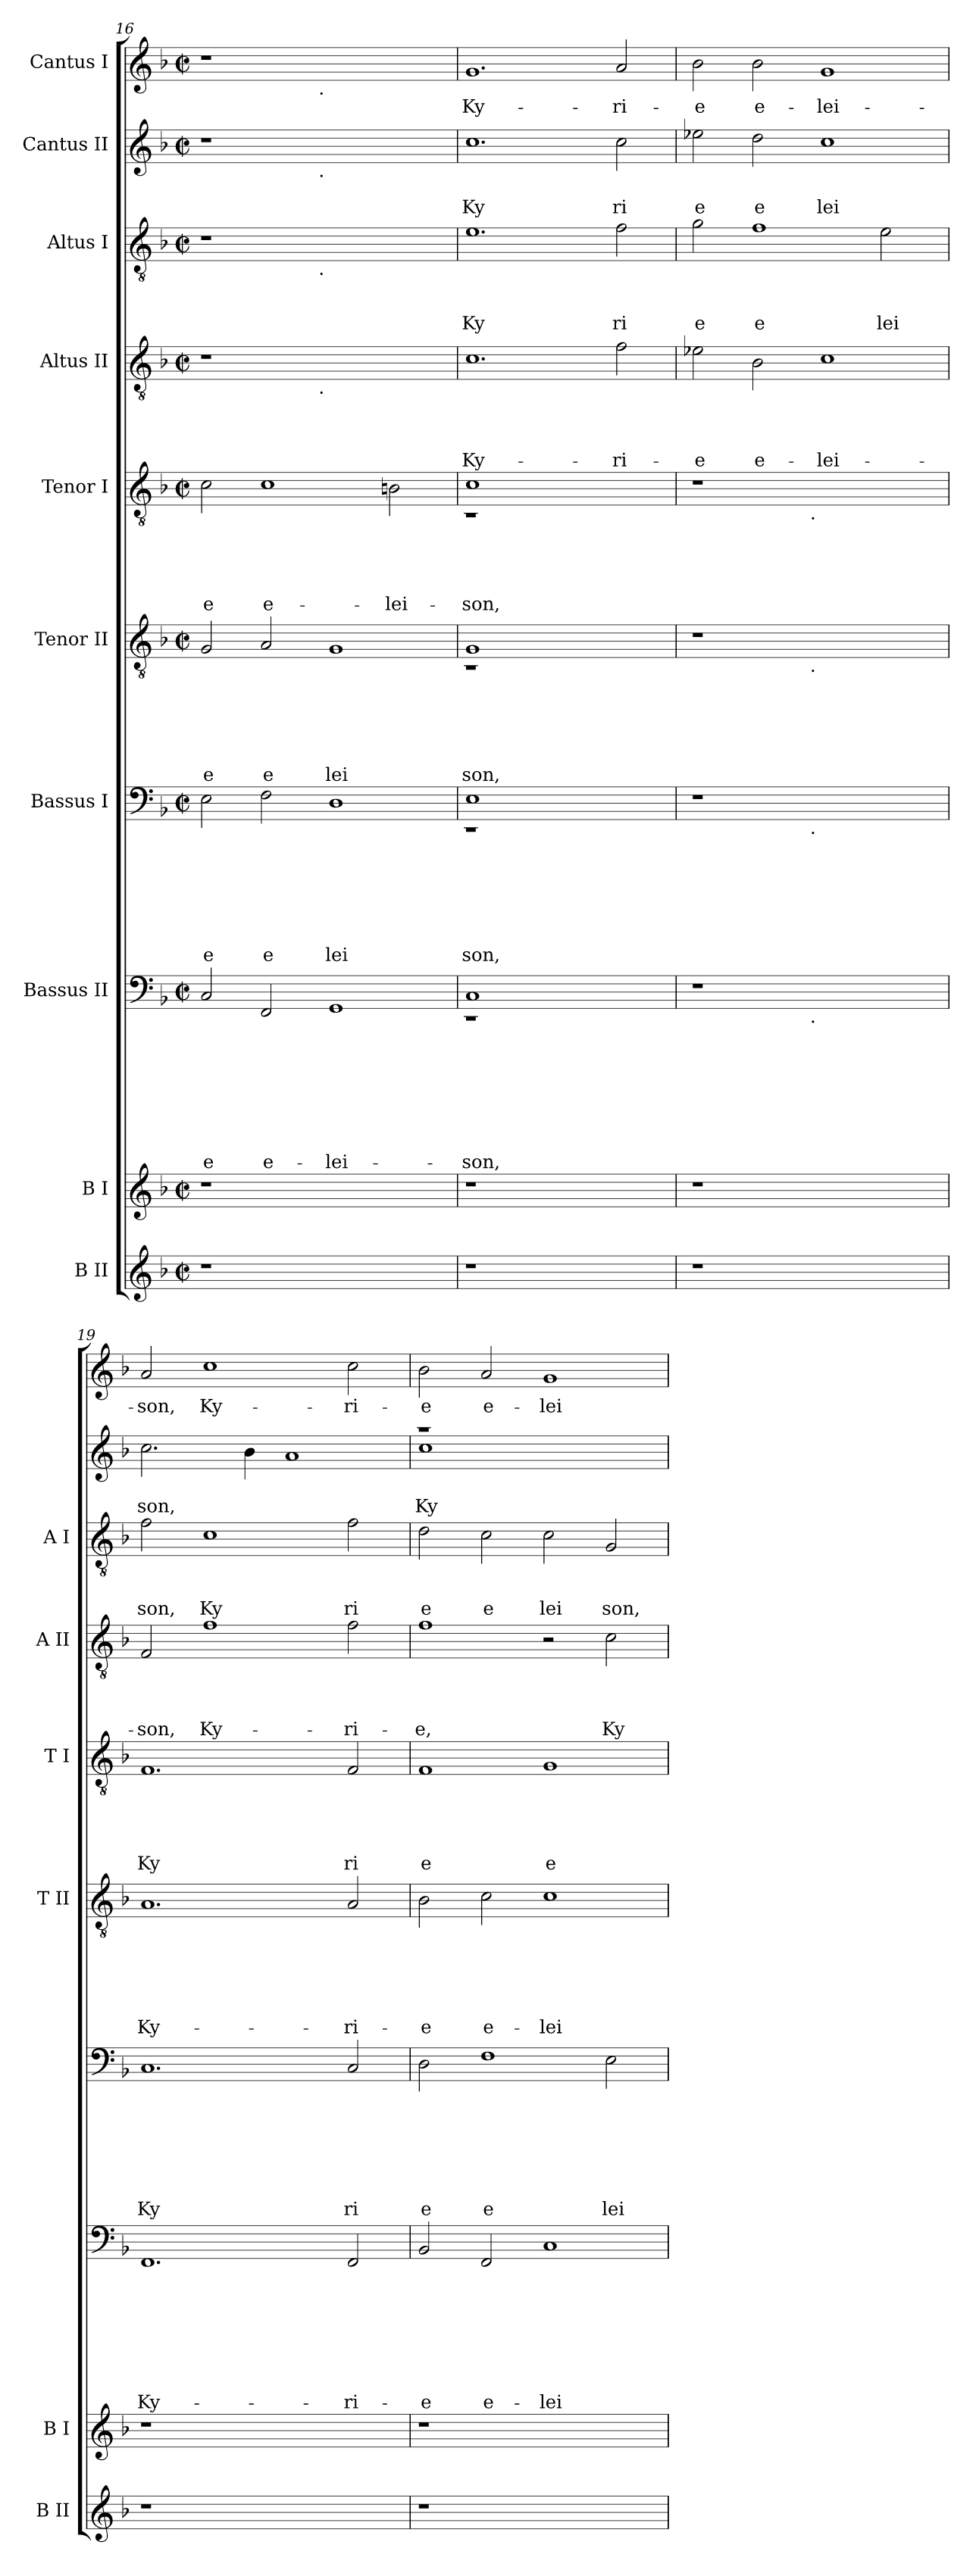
**kern	**kern	**kern	**text	**text	**text	**text	**text	**text	**text	**text	**kern	**text	**text	**text	**text	**text	**text	**text	**kern	**text	**text	**text	**text	**text	**text	**kern	**text	**text	**text	**text	**text	**kern	**text	**text	**text	**text	**kern	**text	**text	**text	**kern	**text	**text	**kern	**text
*part10	*part9	*part8	*part8	*part8	*part8	*part8	*part8	*part8	*part8	*part8	*part7	*part7	*part7	*part7	*part7	*part7	*part7	*part7	*part6	*part6	*part6	*part6	*part6	*part6	*part6	*part5	*part5	*part5	*part5	*part5	*part5	*part4	*part4	*part4	*part4	*part4	*part3	*part3	*part3	*part3	*part2	*part2	*part2	*part1	*part1
*staff10	*staff9	*staff8	*staff8	*staff8	*staff8	*staff8	*staff8	*staff8	*staff8	*staff8	*staff7	*staff7	*staff7	*staff7	*staff7	*staff7	*staff7	*staff7	*staff6	*staff6	*staff6	*staff6	*staff6	*staff6	*staff6	*staff5	*staff5	*staff5	*staff5	*staff5	*staff5	*staff4	*staff4	*staff4	*staff4	*staff4	*staff3	*staff3	*staff3	*staff3	*staff2	*staff2	*staff2	*staff1	*staff1
*I"B II	*I"B I	*I"Bassus II	*	*	*	*	*	*	*	*	*I"Bassus I	*	*	*	*	*	*	*	*I"Tenor II	*	*	*	*	*	*	*I"Tenor I	*	*	*	*	*	*I"Altus II	*	*	*	*	*I"Altus I	*	*	*	*I"Cantus II	*	*	*I"Cantus I	*
*I'B II	*I'B I	*	*	*	*	*	*	*	*	*	*	*	*	*	*	*	*	*	*I'T II	*	*	*	*	*	*	*I'T I	*	*	*	*	*	*I'A II	*	*	*	*	*I'A I	*	*	*	*	*	*	*	*
*clefG2	*clefG2	*clefF4	*	*	*	*	*	*	*	*	*clefF4	*	*	*	*	*	*	*	*clefGv2	*	*	*	*	*	*	*clefGv2	*	*	*	*	*	*clefGv2	*	*	*	*	*clefGv2	*	*	*	*clefG2	*	*	*clefG2	*
*k[b-]	*k[b-]	*k[b-]	*	*	*	*	*	*	*	*	*k[b-]	*	*	*	*	*	*	*	*k[b-]	*	*	*	*	*	*	*k[b-]	*	*	*	*	*	*k[b-]	*	*	*	*	*k[b-]	*	*	*	*k[b-]	*	*	*k[b-]	*
*F:	*F:	*F:	*	*	*	*	*	*	*	*	*F:	*	*	*	*	*	*	*	*F:	*	*	*	*	*	*	*F:	*	*	*	*	*	*F:	*	*	*	*	*F:	*	*	*	*F:	*	*	*F:	*
*M2/2	*M2/2	*M2/2	*	*	*	*	*	*	*	*	*M2/2	*	*	*	*	*	*	*	*M2/2	*	*	*	*	*	*	*M2/2	*	*	*	*	*	*M2/2	*	*	*	*	*M2/2	*	*	*	*M2/2	*	*	*M2/2	*
*met(c|)	*met(c|)	*met(c|)	*	*	*	*	*	*	*	*	*met(c|)	*	*	*	*	*	*	*	*met(c|)	*	*	*	*	*	*	*met(c|)	*	*	*	*	*	*met(c|)	*	*	*	*	*met(c|)	*	*	*	*met(c|)	*	*	*met(c|)	*
=16	=16	=16	=16	=16	=16	=16	=16	=16	=16	=16	=16	=16	=16	=16	=16	=16	=16	=16	=16	=16	=16	=16	=16	=16	=16	=16	=16	=16	=16	=16	=16	=16	=16	=16	=16	=16	=16	=16	=16	=16	=16	=16	=16	=16	=16
!	!	!	!	!	!	!	!	!	!	!LO:LY:b	!	!	!	!	!	!	!	!LO:LY:b	!	!	!	!	!	!	!LO:LY:b	!	!	!	!	!	!LO:LY:b	!	!	!	!	!	!	!	!	!	!	!	!	!	!
*	*	*	*	*	*	*	*	*	*	*	*	*	*	*	*	*	*	*	*	*	*	*	*	*	*	*	*	*	*	*	*	*^	*	*	*	*	*^	*	*	*	*^	*	*	*^	*
1r	1r	2C/	.	.	.	.	.	.	.	-e	2E\	.	.	.	.	.	.	e	2G/	.	.	.	.	.	e	2c\	.	.	.	.	-e	1r	2ryy	.	.	.	.	1r	2ryy	.	.	.	1r	2ryy	.	.	1r	2ryy	.
!	!	!	!	!	!	!	!	!	!	!LO:LY:b	!	!	!	!	!	!	!	!LO:LY:b	!	!	!	!	!	!	!LO:LY:b	!	!	!	!	!	!LO:LY:b	!	!	!	!	!	!	!	!	!	!	!	!	!	!	!	!	!	!
.	.	2FF/	.	.	.	.	.	.	.	e-	2F\	.	.	.	.	.	.	e	2A/	.	.	.	.	.	e	1c	.	.	.	.	e-	.	4...ryy	.	.	.	.	.	4...ryy	.	.	.	.	4...ryy	.	.	.	4...ryy	.
!	!	!	!	!	!	!	!	!	!	!	!	!	!	!	!	!	!	!	!	!	!	!	!	!	!	!	!	!	!	!	!	!	!	!	!	!	!	!	!	!	!	!	!	!	!	!	!	!LO:TX:b:t=.	!
!	!	!	!	!	!	!	!	!	!	!	!	!	!	!	!	!	!	!	!	!	!	!	!	!	!	!	!	!	!	!	!	!	!	!	!	!	!	!	!	!	!	!	!	!LO:TX:b:t=.	!	!	!	!	!
!	!	!	!	!	!	!	!	!	!	!	!	!	!	!	!	!	!	!	!	!	!	!	!	!	!	!	!	!	!	!	!	!	!	!	!	!	!	!	!LO:TX:b:t=.	!	!	!	!	!	!	!	!	!	!
!	!	!	!	!	!	!	!	!	!	!	!	!	!	!	!	!	!	!	!	!	!	!	!	!	!	!	!	!	!	!	!	!	!LO:TX:b:t=.	!	!	!	!	!	!	!	!	!	!	!	!	!	!	!	!
.	.	.	.	.	.	.	.	.	.	.	.	.	.	.	.	.	.	.	.	.	.	.	.	.	.	.	.	.	.	.	.	.	1ryy	.	.	.	.	.	1ryy	.	.	.	.	1ryy	.	.	.	1ryy	.
!	!	!	!	!	!	!	!	!	!	!LO:LY:b	!	!	!	!	!	!	!	!LO:LY:b	!	!	!	!	!	!	!LO:LY:b	!	!	!	!	!	!	!	!	!	!	!	!	!	!	!	!	!	!	!	!	!	!	!	!
1ryy	1ryy	1GG	.	.	.	.	.	.	.	-lei-	1D	.	.	.	.	.	.	lei	1G	.	.	.	.	.	lei	.	.	.	.	.	.	1ryy	.	.	.	.	.	1ryy	.	.	.	.	1ryy	.	.	.	1ryy	.	.
!	!	!	!	!	!	!	!	!	!	!	!	!	!	!	!	!	!	!	!	!	!	!	!	!	!	!	!	!	!	!	!LO:LY:b	!	!	!	!	!	!	!	!	!	!	!	!	!	!	!	!	!	!
.	.	.	.	.	.	.	.	.	.	.	.	.	.	.	.	.	.	.	.	.	.	.	.	.	.	2Bn\	.	.	.	.	-lei-	.	.	.	.	.	.	.	.	.	.	.	.	.	.	.	.	.	.
.	.	.	.	.	.	.	.	.	.	.	.	.	.	.	.	.	.	.	.	.	.	.	.	.	.	.	.	.	.	.	.	.	32ryy	.	.	.	.	.	32ryy	.	.	.	.	32ryy	.	.	.	32ryy	.
!!LO:LB:g=z
=17	=17	=17	=17	=17	=17	=17	=17	=17	=17	=17	=17	=17	=17	=17	=17	=17	=17	=17	=17	=17	=17	=17	=17	=17	=17	=17	=17	=17	=17	=17	=17	=17	=17	=17	=17	=17	=17	=17	=17	=17	=17	=17	=17	=17	=17	=17	=17	=17	=17
*	*	*^	*	*	*	*	*	*	*	*	*^	*	*	*	*	*	*	*	*^	*	*	*	*	*	*	*^	*	*	*	*	*	*	*	*	*	*	*	*	*	*	*	*	*	*	*	*	*	*	*
!	!	!	!LO:N:vis=1	!	!	!	!	!	!	!	!LO:LY:b	!	!LO:N:vis=1	!	!	!	!	!	!	!LO:LY:b	!	!LO:N:vis=1	!	!	!	!	!	!LO:LY:b	!	!LO:N:vis=1	!	!	!	!	!LO:LY:b	!	!	!	!	!	!LO:LY:b	!	!	!	!	!LO:LY:b	!	!	!	!LO:LY:b	!	!	!LO:LY:b
*	*	*	*	*	*	*	*	*	*	*	*	*	*	*	*	*	*	*	*	*	*	*	*	*	*	*	*	*	*	*	*	*	*	*	*	*v	*v	*	*	*	*	*	*	*	*	*	*v	*v	*	*	*v	*v	*
*	*	*	*	*	*	*	*	*	*	*	*	*	*	*	*	*	*	*	*	*	*	*	*	*	*	*	*	*	*	*	*	*	*	*	*	*	*	*	*	*	*v	*v	*	*	*	*	*	*	*	*
1r	1r	1C	0rEE	.	.	.	.	.	.	.	-son,	1E	0rEE	.	.	.	.	.	.	son,	1G	0rC	.	.	.	.	.	son,	1c	0rC	.	.	.	.	-son,	1.c	.	.	.	Ky-	1.e	.	.	Ky	1.cc	.	Ky	1.g	Ky-
1ryy	1ryy	1ryy	.	.	.	.	.	.	.	.	.	1ryy	.	.	.	.	.	.	.	.	1ryy	.	.	.	.	.	.	.	1ryy	.	.	.	.	.	.	.	.	.	.	.	.	.	.	.	.	.	.	.	.
!	!	!	!	!	!	!	!	!	!	!	!	!	!	!	!	!	!	!	!	!	!	!	!	!	!	!	!	!	!	!	!	!	!	!	!	!	!	!	!	!LO:LY:b	!	!	!	!LO:LY:b	!	!	!LO:LY:b	!	!LO:LY:b
.	.	.	.	.	.	.	.	.	.	.	.	.	.	.	.	.	.	.	.	.	.	.	.	.	.	.	.	.	.	.	.	.	.	.	.	2f\	.	.	.	-ri-	2f\	.	.	ri	2cc\	.	ri	2a/	-ri-
=18	=18	=18	=18	=18	=18	=18	=18	=18	=18	=18	=18	=18	=18	=18	=18	=18	=18	=18	=18	=18	=18	=18	=18	=18	=18	=18	=18	=18	=18	=18	=18	=18	=18	=18	=18	=18	=18	=18	=18	=18	=18	=18	=18	=18	=18	=18	=18	=18	=18
!	!	!	!	!	!	!	!	!	!	!	!	!	!	!	!	!	!	!	!	!	!	!	!	!	!	!	!	!	!	!	!	!	!	!	!	!	!	!	!	!LO:LY:b	!	!	!	!LO:LY:b	!	!	!LO:LY:b	!	!LO:LY:b
1r	1r	1r	2ryy	.	.	.	.	.	.	.	.	1r	2ryy	.	.	.	.	.	.	.	1r	2ryy	.	.	.	.	.	.	1r	2ryy	.	.	.	.	.	2e-X\	.	.	.	-e	2g\	.	.	e	2ee-X\	.	e	2b-\	-e
!	!	!	!	!	!	!	!	!	!	!	!	!	!	!	!	!	!	!	!	!	!	!	!	!	!	!	!	!	!	!	!	!	!	!	!	!	!	!	!	!LO:LY:b	!	!	!	!LO:LY:b	!	!	!LO:LY:b	!	!LO:LY:b
.	.	.	4...ryy	.	.	.	.	.	.	.	.	.	4...ryy	.	.	.	.	.	.	.	.	4...ryy	.	.	.	.	.	.	.	4...ryy	.	.	.	.	.	2B-\	.	.	.	e-	1f	.	.	e	2dd\	.	e	2b-\	e-
!	!	!	!	!	!	!	!	!	!	!	!	!	!	!	!	!	!	!	!	!	!	!	!	!	!	!	!	!	!	!LO:TX:b:t=.	!	!	!	!	!	!	!	!	!	!	!	!	!	!	!	!	!	!	!
!	!	!	!	!	!	!	!	!	!	!	!	!	!	!	!	!	!	!	!	!	!	!LO:TX:b:t=.	!	!	!	!	!	!	!	!	!	!	!	!	!	!	!	!	!	!	!	!	!	!	!	!	!	!	!
!	!	!	!	!	!	!	!	!	!	!	!	!	!LO:TX:b:t=.	!	!	!	!	!	!	!	!	!	!	!	!	!	!	!	!	!	!	!	!	!	!	!	!	!	!	!	!	!	!	!	!	!	!	!	!
!	!	!	!LO:TX:b:t=.	!	!	!	!	!	!	!	!	!	!	!	!	!	!	!	!	!	!	!	!	!	!	!	!	!	!	!	!	!	!	!	!	!	!	!	!	!	!	!	!	!	!	!	!	!	!
.	.	.	1ryy	.	.	.	.	.	.	.	.	.	1ryy	.	.	.	.	.	.	.	.	1ryy	.	.	.	.	.	.	.	1ryy	.	.	.	.	.	.	.	.	.	.	.	.	.	.	.	.	.	.	.
!	!	!	!	!	!	!	!	!	!	!	!	!	!	!	!	!	!	!	!	!	!	!	!	!	!	!	!	!	!	!	!	!	!	!	!	!	!	!	!	!LO:LY:b	!	!	!	!	!	!	!LO:LY:b	!	!LO:LY:b
1ryy	1ryy	1ryy	.	.	.	.	.	.	.	.	.	1ryy	.	.	.	.	.	.	.	.	1ryy	.	.	.	.	.	.	.	1ryy	.	.	.	.	.	.	1c	.	.	.	-lei-	.	.	.	.	1cc	.	lei	1g	-lei-
!	!	!	!	!	!	!	!	!	!	!	!	!	!	!	!	!	!	!	!	!	!	!	!	!	!	!	!	!	!	!	!	!	!	!	!	!	!	!	!	!	!	!	!	!LO:LY:b	!	!	!	!	!
.	.	.	.	.	.	.	.	.	.	.	.	.	.	.	.	.	.	.	.	.	.	.	.	.	.	.	.	.	.	.	.	.	.	.	.	.	.	.	.	.	2e\	.	.	lei	.	.	.	.	.
.	.	.	32ryy	.	.	.	.	.	.	.	.	.	32ryy	.	.	.	.	.	.	.	.	32ryy	.	.	.	.	.	.	.	32ryy	.	.	.	.	.	.	.	.	.	.	.	.	.	.	.	.	.	.	.
=19	=19	=19	=19	=19	=19	=19	=19	=19	=19	=19	=19	=19	=19	=19	=19	=19	=19	=19	=19	=19	=19	=19	=19	=19	=19	=19	=19	=19	=19	=19	=19	=19	=19	=19	=19	=19	=19	=19	=19	=19	=19	=19	=19	=19	=19	=19	=19	=19	=19
!	!	!	!	!	!	!	!	!	!	!	!LO:LY:b	!	!	!	!	!	!	!	!	!LO:LY:b	!	!	!	!	!	!	!	!LO:LY:b	!	!	!	!	!	!	!LO:LY:b	!	!	!	!	!LO:LY:b	!	!	!	!LO:LY:b	!	!	!LO:LY:b	!	!LO:LY:b
*	*	*v	*v	*	*	*	*	*	*	*	*	*	*	*	*	*	*	*	*	*	*v	*v	*	*	*	*	*	*	*v	*v	*	*	*	*	*	*	*	*	*	*	*	*	*	*	*	*	*	*	*
*	*	*	*	*	*	*	*	*	*	*	*v	*v	*	*	*	*	*	*	*	*	*	*	*	*	*	*	*	*	*	*	*	*	*	*	*	*	*	*	*	*	*	*	*	*	*	*
1r	1r	1.FF	.	.	.	.	.	.	.	Ky-	1.C	.	.	.	.	.	.	Ky	1.A	.	.	.	.	.	Ky-	1.F	.	.	.	.	Ky	2F/	.	.	.	-son,	2f\	.	.	son,	2.cc\	.	son,	2a/	-son,
!	!	!	!	!	!	!	!	!	!	!	!	!	!	!	!	!	!	!	!	!	!	!	!	!	!	!	!	!	!	!	!	!	!	!	!	!LO:LY:b	!	!	!	!LO:LY:b	!	!	!	!	!LO:LY:b
.	.	.	.	.	.	.	.	.	.	.	.	.	.	.	.	.	.	.	.	.	.	.	.	.	.	.	.	.	.	.	.	1f	.	.	.	Ky-	1c	.	.	Ky	.	.	.	1cc	Ky-
.	.	.	.	.	.	.	.	.	.	.	.	.	.	.	.	.	.	.	.	.	.	.	.	.	.	.	.	.	.	.	.	.	.	.	.	.	.	.	.	.	4b-\	.	.	.	.
1ryy	1ryy	.	.	.	.	.	.	.	.	.	.	.	.	.	.	.	.	.	.	.	.	.	.	.	.	.	.	.	.	.	.	.	.	.	.	.	.	.	.	.	1a	.	.	.	.
!	!	!	!	!	!	!	!	!	!	!LO:LY:b	!	!	!	!	!	!	!	!LO:LY:b	!	!	!	!	!	!	!LO:LY:b	!	!	!	!	!	!LO:LY:b	!	!	!	!	!LO:LY:b	!	!	!	!LO:LY:b	!	!	!	!	!LO:LY:b
.	.	2FF/	.	.	.	.	.	.	.	-ri-	2C/	.	.	.	.	.	.	ri	2A/	.	.	.	.	.	-ri-	2F/	.	.	.	.	ri	2f\	.	.	.	-ri-	2f\	.	.	ri	.	.	.	2cc\	-ri-
=20	=20	=20	=20	=20	=20	=20	=20	=20	=20	=20	=20	=20	=20	=20	=20	=20	=20	=20	=20	=20	=20	=20	=20	=20	=20	=20	=20	=20	=20	=20	=20	=20	=20	=20	=20	=20	=20	=20	=20	=20	=20	=20	=20	=20	=20
!	!	!	!	!	!	!	!	!	!	!LO:LY:b	!	!	!	!	!	!	!	!LO:LY:b	!	!	!	!	!	!	!LO:LY:b	!	!	!	!	!	!LO:LY:b	!	!	!	!	!LO:LY:b	!	!	!	!LO:LY:b	!	!	!LO:LY:b	!	!LO:LY:b
*	*	*	*	*	*	*	*	*	*	*	*	*	*	*	*	*	*	*	*	*	*	*	*	*	*	*	*	*	*	*	*	*	*	*	*	*	*	*	*	*	*^	*	*	*	*
1r	1r	2BB-/	.	.	.	.	.	.	.	-e	2D\	.	.	.	.	.	.	e	2B-\	.	.	.	.	.	-e	1F	.	.	.	.	e	1f	.	.	.	-e,	2d\	.	.	e	1raa	1cc	.	Ky	2b-\	-e
!	!	!	!	!	!	!	!	!	!	!LO:LY:b	!	!	!	!	!	!	!	!LO:LY:b	!	!	!	!	!	!	!LO:LY:b	!	!	!	!	!	!	!	!	!	!	!	!	!	!	!LO:LY:b	!	!	!	!	!	!LO:LY:b
.	.	2FF/	.	.	.	.	.	.	.	e-	1F	.	.	.	.	.	.	e	2c\	.	.	.	.	.	e-	.	.	.	.	.	.	.	.	.	.	.	2c\	.	.	e	.	.	.	.	2a/	e-
!	!	!	!	!	!	!	!	!	!	!LO:LY:b	!	!	!	!	!	!	!	!	!	!	!	!	!	!	!LO:LY:b	!	!	!	!	!	!LO:LY:b	!	!	!	!	!	!	!	!	!LO:LY:b	!	!	!	!	!	!LO:LY:b
1ryy	1ryy	1C	.	.	.	.	.	.	.	-lei-	.	.	.	.	.	.	.	.	1c	.	.	.	.	.	-lei-	1G	.	.	.	.	e	2r	.	.	.	.	2c\	.	.	lei	1ryy	1ryy	.	.	1g	-lei-
!	!	!	!	!	!	!	!	!	!	!	!	!	!	!	!	!	!	!LO:LY:b	!	!	!	!	!	!	!	!	!	!	!	!	!	!	!	!	!	!LO:LY:b	!	!	!	!LO:LY:b	!	!	!	!	!	!
.	.	.	.	.	.	.	.	.	.	.	2E\	.	.	.	.	.	.	lei	.	.	.	.	.	.	.	.	.	.	.	.	.	2c\	.	.	.	Ky-	2G/	.	.	son,	.	.	.	.	.	.
*	*	*	*	*	*	*	*	*	*	*	*	*	*	*	*	*	*	*	*	*	*	*	*	*	*	*	*	*	*	*	*	*	*	*	*	*	*	*	*	*	*v	*v	*	*	*	*
=	=	=	=	=	=	=	=	=	=	=	=	=	=	=	=	=	=	=	=	=	=	=	=	=	=	=	=	=	=	=	=	=	=	=	=	=	=	=	=	=	=	=	=	=	=
*-	*-	*-	*-	*-	*-	*-	*-	*-	*-	*-	*-	*-	*-	*-	*-	*-	*-	*-	*-	*-	*-	*-	*-	*-	*-	*-	*-	*-	*-	*-	*-	*-	*-	*-	*-	*-	*-	*-	*-	*-	*-	*-	*-	*-	*-
